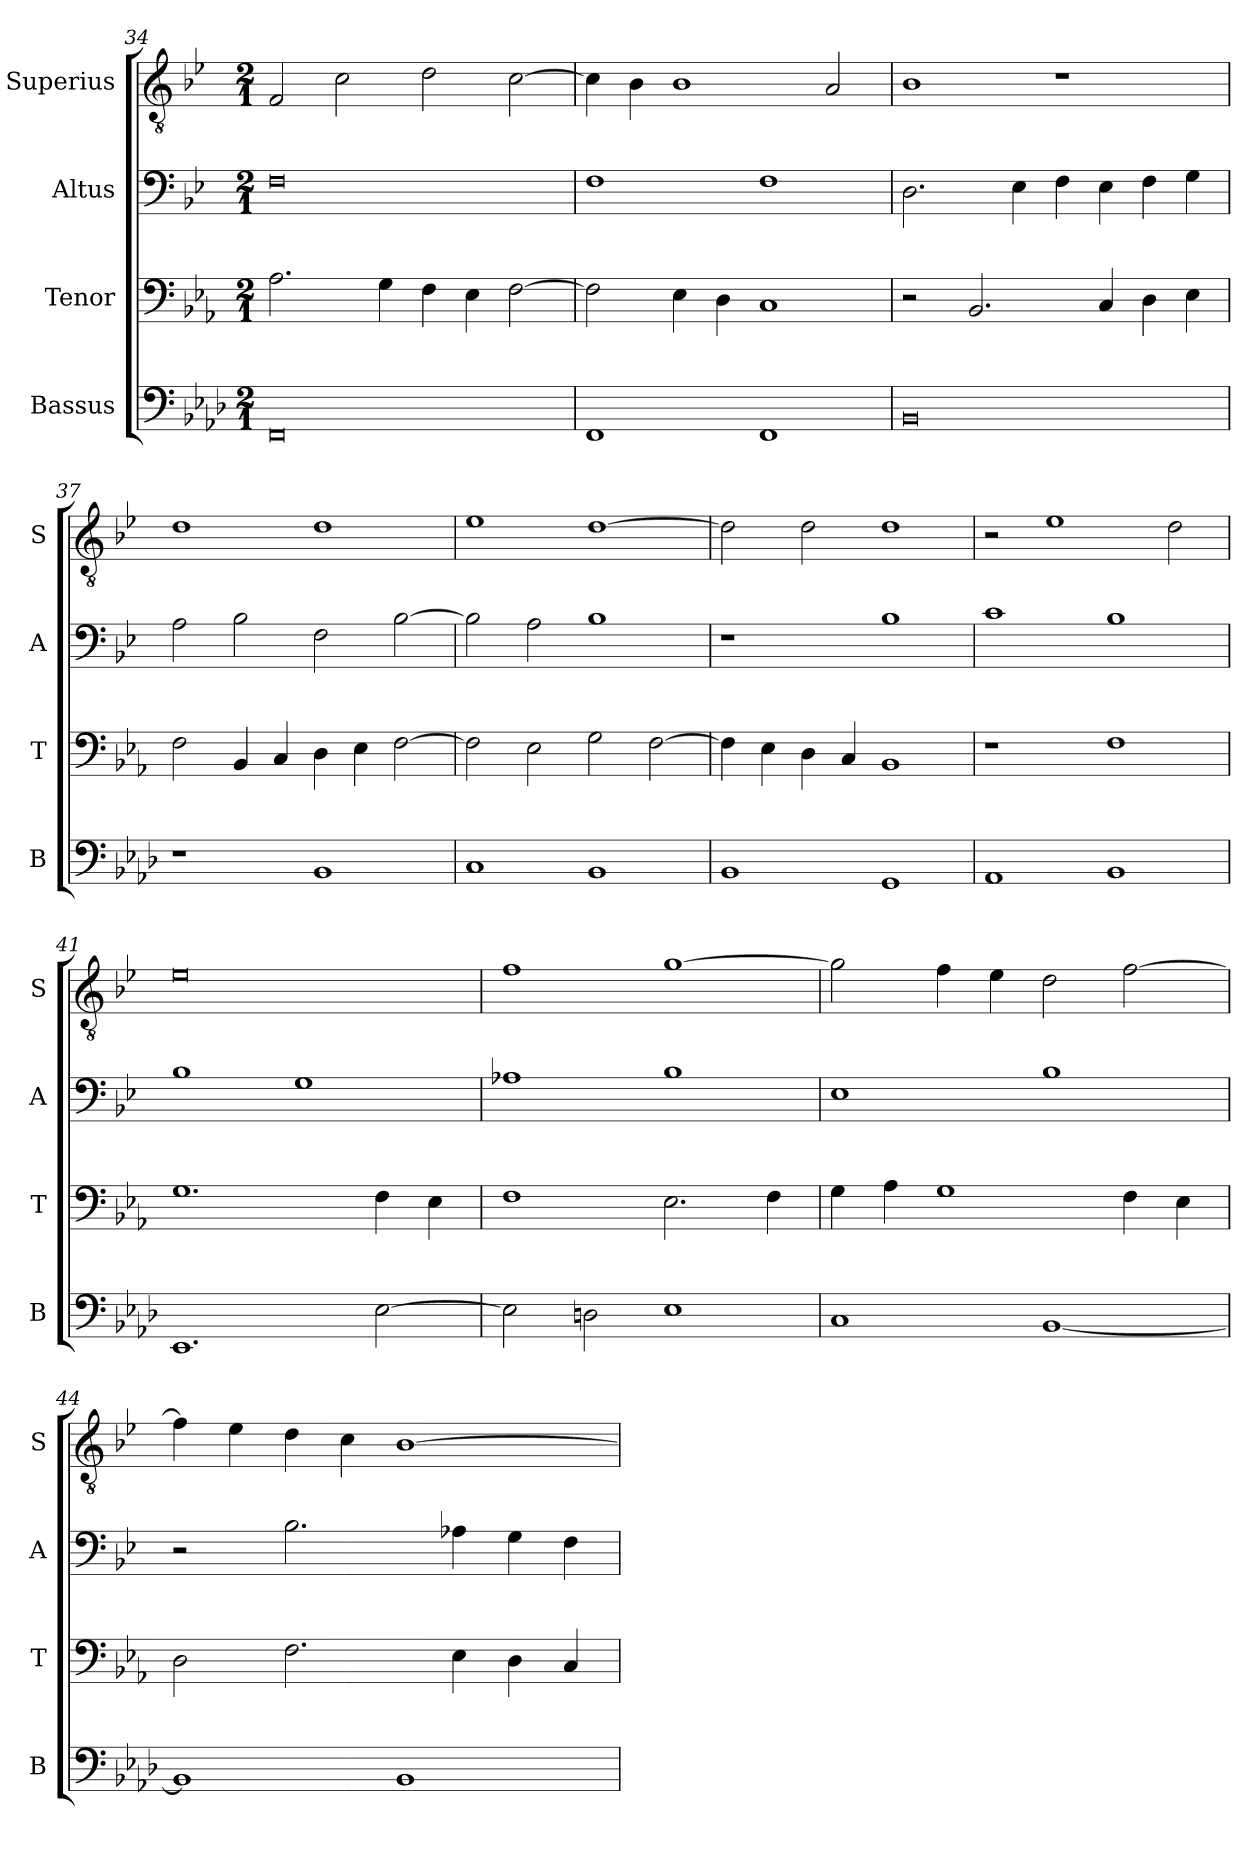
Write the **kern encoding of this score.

**kern	**kern	**kern	**kern
*part4	*part3	*part2	*part1
*staff4	*staff3	*staff2	*staff1
*I"Bassus	*I"Tenor	*I"Altus	*I"Superius
*I'B	*I'T	*I'A	*I'S
*clefF4	*clefF4	*clefF4	*clefGv2
*k[b-e-a-d-]	*k[b-e-a-]	*k[b-e-]	*k[b-e-]
*M2/1	*M2/1	*M2/1	*M2/1
=34	=34	=34	=34
0FF	2.A-\	0F	2F/
.	.	.	2c\
.	4G\	.	.
.	4F\	.	2d\
.	4E-\	.	.
.	[2F\	.	[2c\
=35	=35	=35	=35
1FF	2F\]	1F	4c\]
.	.	.	4B-\
.	4E-\	.	1B-
.	4D\	.	.
1FF	1C	1F	.
.	.	.	2A/
=36	=36	=36	=36
0BB-	2r	2.D\	1B-
.	2.BB-/	.	.
.	.	4E-\	.
.	.	4F\	1r
.	4C/	4E-\	.
.	4D\	4F\	.
.	4E-\	4G\	.
=37	=37	=37	=37
1r	2F\	2A\	1d
.	4BB-/	2B-\	.
.	4C/	.	.
1BB-	4D\	2F\	1d
.	4E-\	.	.
.	[2F\	[2B-\	.
=38	=38	=38	=38
1C	2F\]	2B-\]	1e-
.	2E-\	2A\	.
1BB-	2G\	1B-	[1d
.	[2F\	.	.
=39	=39	=39	=39
1BB-	4F\]	1r	2d\]
.	4E-\	.	.
.	4D\	.	2d\
.	4C/	.	.
1GG	1BB-	1B-	1d
=40	=40	=40	=40
1AA-	1r	1c	2r
.	.	.	1e-
1BB-	1F	1B-	.
.	.	.	2d\
=41	=41	=41	=41
1.EE-	1.G	1B-	0e-
.	.	1G	.
[2E-\	4F\	.	.
.	4E-\	.	.
=42	=42	=42	=42
2E-\]	1F	1A-X	1f
2Dn\	.	.	.
1E-	2.E-\	1B-	[1g
.	4F\	.	.
=43	=43	=43	=43
1C	4G\	1E-	2g\]
.	4A-\	.	.
.	1G	.	4f\
.	.	.	4e-\
[1BB-	.	1B-	2d\
.	4F\	.	[2f\
.	4E-\	.	.
=44	=44	=44	=44
1BB-]	2D\	2r	4f\]
.	.	.	4e-\
.	2.F\	2.B-\	4d\
.	.	.	4c\
1BB-	.	.	[1B-
.	4E-\	4A-X\	.
.	4D\	4G\	.
.	4C/	4F\	.
=	=	=	=
*-	*-	*-	*-
